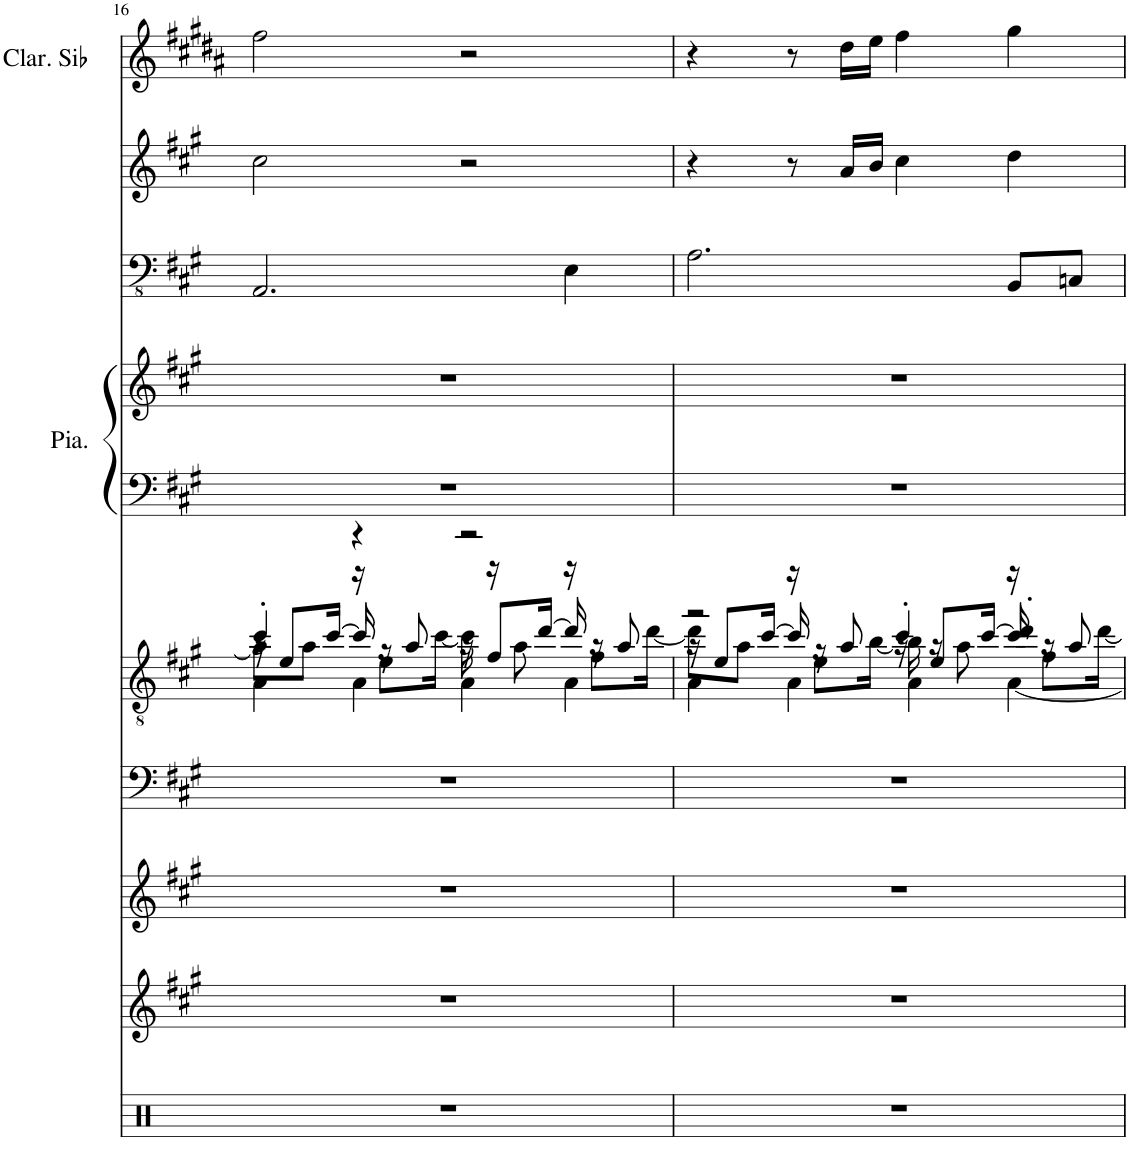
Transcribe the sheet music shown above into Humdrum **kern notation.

**kern	**kern	**kern	**kern	**kern	**kern	**kern	**kern	**kern	**kern
*part9	*part8	*part7	*part6	*part5	*part4	*part4	*part3	*part2	*part1
*staff10	*staff9	*staff8	*staff7	*staff6	*staff5	*staff4	*staff3	*staff2	*staff1
*I"Drums	*I"Brass	*I"Harp	*I"Strings	*I"Guitar	*I"Piano	*	*I"フレットレスエレキベース	*I"Voice	*I"Clarinette en Sib
*	*	*I'Hp	*I'Str	*	*I'Pia.	*	*	*	*I'Clar. Sib
!!LO:PB:g=z
*clefX	*clefG2	*clefG2	*clefF4	*clefGv2	*clefF4	*clefG2	*clefFv4	*clefG2	*clefG2
*	*	*	*	*	*	*	*	*	*Trd1c2
*k[f#c#g#]	*k[f#c#g#]	*k[f#c#g#]	*k[f#c#g#]	*k[f#c#g#]	*k[f#c#g#]	*k[f#c#g#]	*k[f#c#g#]	*k[f#c#g#]	*k[f#c#g#d#a#]
*M4/4	*M4/4	*M4/4	*M4/4	*M4/4	*M4/4	*M4/4	*M4/4	*M4/4	*M4/4
=16	=16	=16	=16	=16	=16	=16	=16	=16	=16
*	*	*	*	*^	*	*	*	*	*
*	*	*	*	*	*^	*	*	*	*	*
*	*	*	*	*	*	*^	*	*	*	*	*
1r	1r	1r	1r	4cc#'/	8a\L]	16r	4A\	1r	1r	2.AAA/	2cc#\	2ff#\
.	.	.	.	.	.	8e/L	.	.	.	.	.	.
.	.	.	.	.	8a\J	.	.	.	.	.	.	.
.	.	.	.	.	.	[16cc#/Jk	.	.	.	.	.	.
.	.	.	.	4r	16r	16cc#/]	4A\	.	.	.	.	.
.	.	.	.	.	8e\L	16r	.	.	.	.	.	.
.	.	.	.	.	.	8a/	.	.	.	.	.	.
.	.	.	.	.	[16cc#\Jk	.	.	.	.	.	.	.
.	.	.	.	2r	16cc#\]	16r	4A\	.	.	.	2r	2r
.	.	.	.	.	16r	8f#/L	.	.	.	.	.	.
.	.	.	.	.	8a\	.	.	.	.	.	.	.
.	.	.	.	.	.	[16dd/Jk	.	.	.	.	.	.
.	.	.	.	.	16r	16dd/]	4A\	.	.	4EE\	.	.
.	.	.	.	.	8f#\L	16r	.	.	.	.	.	.
.	.	.	.	.	.	8a/	.	.	.	.	.	.
.	.	.	.	.	[16dd\Jk	.	.	.	.	.	.	.
=17	=17	=17	=17	=17	=17	=17	=17	=17	=17	=17	=17	=17
1r	1r	1r	1r	2r	8dd\L]	16r	4A\	1r	1r	2.AA\	4r	4r
.	.	.	.	.	.	8e/L	.	.	.	.	.	.
.	.	.	.	.	8a\J	.	.	.	.	.	.	.
.	.	.	.	.	.	[16cc#/Jk	.	.	.	.	.	.
.	.	.	.	.	16r	16cc#/]	4A\	.	.	.	8r	8r
.	.	.	.	.	8e\L	16r	.	.	.	.	.	.
.	.	.	.	.	.	8a/	.	.	.	.	16a/LL	16dd#\LL
.	.	.	.	.	[16b\Jk	.	.	.	.	.	16b/JJ	16ee\JJ
.	.	.	.	4cc#'/	16b\]	16r	4A\	.	.	.	4cc#\	4ff#\
.	.	.	.	.	16r	8e/L	.	.	.	.	.	.
.	.	.	.	.	8a\	.	.	.	.	.	.	.
.	.	.	.	.	.	[16cc#/Jk	.	.	.	.	.	.
.	.	.	.	4dd'/	16r	16cc#/]	[4A\	.	.	8BBB/L	4dd\	4gg#\
.	.	.	.	.	8f#\L	16r	.	.	.	.	.	.
.	.	.	.	.	.	8a/	.	.	.	8CCn/J	.	.
.	.	.	.	.	[16dd\Jk	.	.	.	.	.	.	.
*	*	*	*	*v	*v	*v	*v	*	*	*	*	*
=	=	=	=	=	=	=	=	=	=
*-	*-	*-	*-	*-	*-	*-	*-	*-	*-
